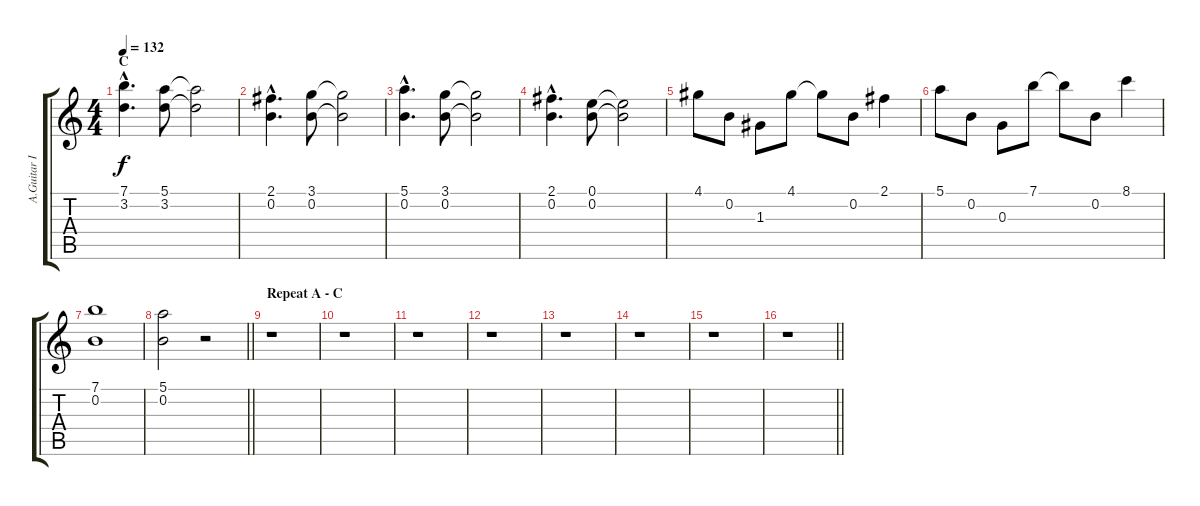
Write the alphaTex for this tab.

\track ("A.Guitar II" "A.Guitar I") {instrument acousticguitarsteel}
\staff {score tabs}
\tuning (E4 B3 G3 D3 A2 E2) {hide}
\ts (4 4)
\section ("" "C")
\tempo 132
\clef g2
\ks c
(7.1{hac} 3.2{hac}).4{d dy f} (5.1 3.2).8 (5.1{t} 3.2{t}).2 |
(2.1{hac} 0.2{hac}).4{d} (3.1 0.2).8 (3.1{t} 0.2{t}).2 |
(5.1{hac} 0.2{hac}).4{d} (3.1 0.2).8 (3.1{t} 0.2{t}).2 |
(2.1{hac} 0.2{hac}).4{d} (0.1 0.2).8 (0.1{t} 0.2{t}).2 |
4.1.8 0.2.8 1.3.8 4.1.8 4.1{t}.8 0.2.8 2.1.4 |
5.1.8 0.2.8 0.3.8 7.1.8 7.1{t}.8 0.2.8 8.1.4 |
(7.1 0.2).1 |
\barLineRight lightlight
(5.1 0.2).2 r.2 |
\section ("" "Repeat A - C")
r.1 |
r.1 |
r.1 |
r.1 |
r.1 |
r.1 |
r.1 |
\barLineRight lightlight
r.1
